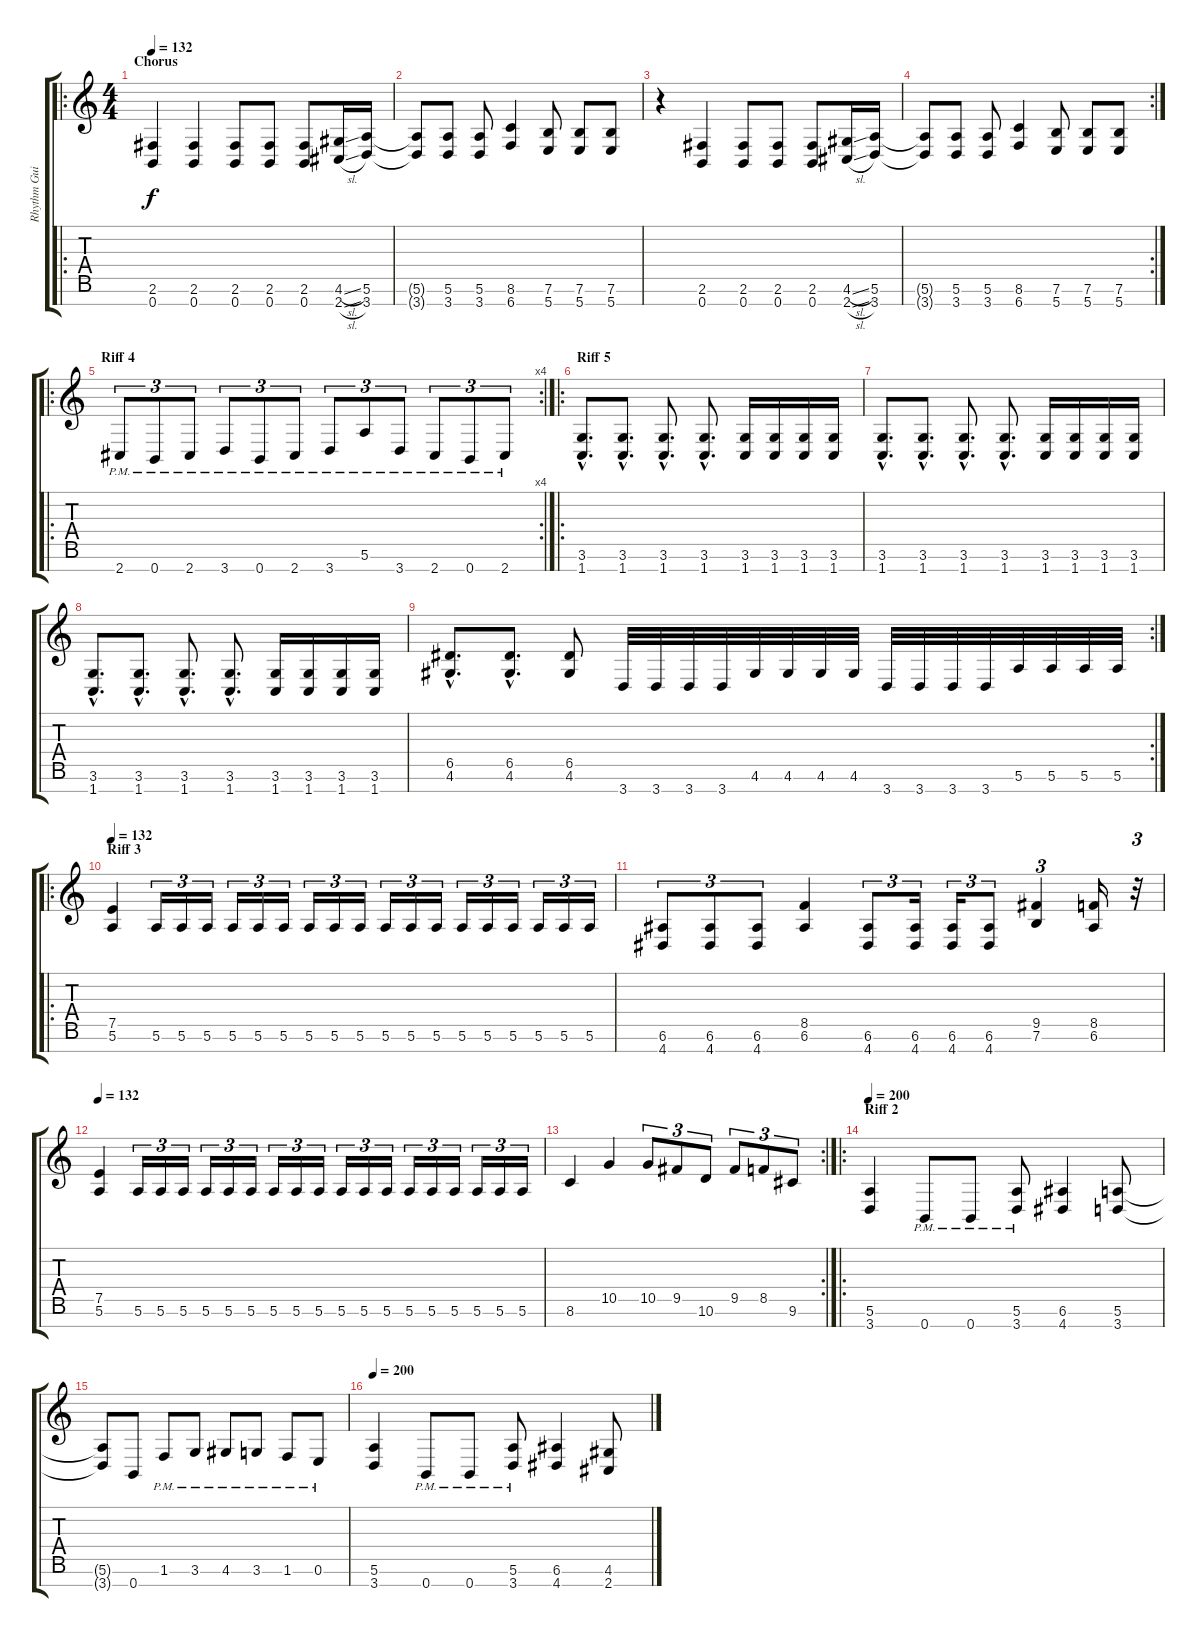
\track ("Rhythm Guitar R" "Rhythm Gui") {instrument overdrivenguitar}
\staff {score tabs}
\tuning (E4 B3 G3 D3 A2 E2 B1) {hide}
\ro
\ts (4 4)
\section ("" "Chorus")
\tempo 132
\clef g2
\ks c
(2.6 0.7).4{dy f} (2.6 0.7).4 (2.6 0.7).8 (2.6 0.7).8 (2.6 0.7).8 (4.6{sl} 2.7{sl}).16 (5.6 3.7).16 |
(5.6{t} 3.7{t}).8 (5.6 3.7).8 (5.6 3.7).8 (8.6 6.7).4 (7.6 5.7).8 (7.6 5.7).8 (7.6 5.7).8 |
r.4 (2.6 0.7).4 (2.6 0.7).8 (2.6 0.7).8 (2.6 0.7).8 (4.6{sl} 2.7{sl}).16 (5.6 3.7).16 |
\rc 2
(5.6{t} 3.7{t}).8 (5.6 3.7).8 (5.6 3.7).8 (8.6 6.7).4 (7.6 5.7).8 (7.6 5.7).8 (7.6 5.7).8 |
\ro
\rc 4
\section ("" "Riff 4")
2.7{pm}.8{tu (3 2)} 0.7{pm}.8{tu (3 2)} 2.7{pm}.8{tu (3 2)} 3.7{pm}.8{tu (3 2)} 0.7{pm}.8{tu (3 2)} 2.7{pm}.8{tu (3 2)} 3.7{pm}.8{tu (3 2)} 5.6{pm}.8{tu (3 2)} 3.7{pm}.8{tu (3 2)} 2.7{pm}.8{tu (3 2)} 0.7{pm}.8{tu (3 2)} 2.7{pm}.8{tu (3 2)} |
\ro
\section ("" "Riff 5")
(3.6{hac} 1.7{hac}).8{d} (3.6{hac} 1.7{hac}).8{d} (3.6{hac} 1.7{hac}).8{d} (3.6{hac} 1.7{hac}).8{d} (3.6 1.7).16 (3.6 1.7).16 (3.6 1.7).16 (3.6 1.7).16 |
(3.6{hac} 1.7{hac}).8{d} (3.6{hac} 1.7{hac}).8{d} (3.6{hac} 1.7{hac}).8{d} (3.6{hac} 1.7{hac}).8{d} (3.6 1.7).16 (3.6 1.7).16 (3.6 1.7).16 (3.6 1.7).16 |
(3.6{hac} 1.7{hac}).8{d} (3.6{hac} 1.7{hac}).8{d} (3.6{hac} 1.7{hac}).8{d} (3.6{hac} 1.7{hac}).8{d} (3.6 1.7).16 (3.6 1.7).16 (3.6 1.7).16 (3.6 1.7).16 |
\rc 2
(6.5{hac} 4.6{hac}).8{d} (6.5{hac} 4.6{hac}).8{d} (6.5 4.6).8 3.7.32 3.7.32 3.7.32 3.7.32 4.6.32 4.6.32 4.6.32 4.6.32 3.7.32 3.7.32 3.7.32 3.7.32 5.6.32 5.6.32 5.6.32 5.6.32 |
\ro
\section ("" "Riff 3")
\tempo 132
(7.5 5.6).4 5.6.16{tu (3 2)} 5.6.16{tu (3 2)} 5.6.16{tu (3 2)} 5.6.16{tu (3 2)} 5.6.16{tu (3 2)} 5.6.16{tu (3 2)} 5.6.16{tu (3 2)} 5.6.16{tu (3 2)} 5.6.16{tu (3 2)} 5.6.16{tu (3 2)} 5.6.16{tu (3 2)} 5.6.16{tu (3 2)} 5.6.16{tu (3 2)} 5.6.16{tu (3 2)} 5.6.16{tu (3 2)} 5.6.16{tu (3 2)} 5.6.16{tu (3 2)} 5.6.16{tu (3 2)} |
(6.6 4.7).8{tu (3 2)} (6.6 4.7).8{tu (3 2)} (6.6 4.7).8{tu (3 2)} (8.5 6.6).4 (6.6 4.7).8{tu (3 2)} (6.6 4.7).16{tu (3 2)} (6.6 4.7).16{tu (3 2)} (6.6 4.7).8{tu (3 2)} (9.5 7.6).4{tu (3 2)} (8.5 6.6).16 r.32{tu (3 2)} |
\tempo 132
(7.5 5.6).4 5.6.16{tu (3 2)} 5.6.16{tu (3 2)} 5.6.16{tu (3 2)} 5.6.16{tu (3 2)} 5.6.16{tu (3 2)} 5.6.16{tu (3 2)} 5.6.16{tu (3 2)} 5.6.16{tu (3 2)} 5.6.16{tu (3 2)} 5.6.16{tu (3 2)} 5.6.16{tu (3 2)} 5.6.16{tu (3 2)} 5.6.16{tu (3 2)} 5.6.16{tu (3 2)} 5.6.16{tu (3 2)} 5.6.16{tu (3 2)} 5.6.16{tu (3 2)} 5.6.16{tu (3 2)} |
\rc 2
8.6.4 10.5.4 10.5.8{tu (3 2)} 9.5.8{tu (3 2)} 10.6.8{tu (3 2)} 9.5.8{tu (3 2)} 8.5.8{tu (3 2)} 9.6.8{tu (3 2)} |
\ro
\section ("" "Riff 2")
\tempo 200
(5.6 3.7).4 0.7{pm}.8 0.7{pm}.8 (5.6{pm} 3.7{pm}).8 (6.6 4.7).4 (5.6 3.7).8 |
(5.6{t} 3.7{t}).8 0.7.8 1.6{pm}.8 3.6{pm}.8 4.6{pm}.8 3.6{pm}.8 1.6{pm}.8 0.6{pm}.8 |
\tempo 200
(5.6 3.7).4 0.7{pm}.8 0.7{pm}.8 (5.6{pm} 3.7{pm}).8 (6.6 4.7).4 (4.6 2.7).8
